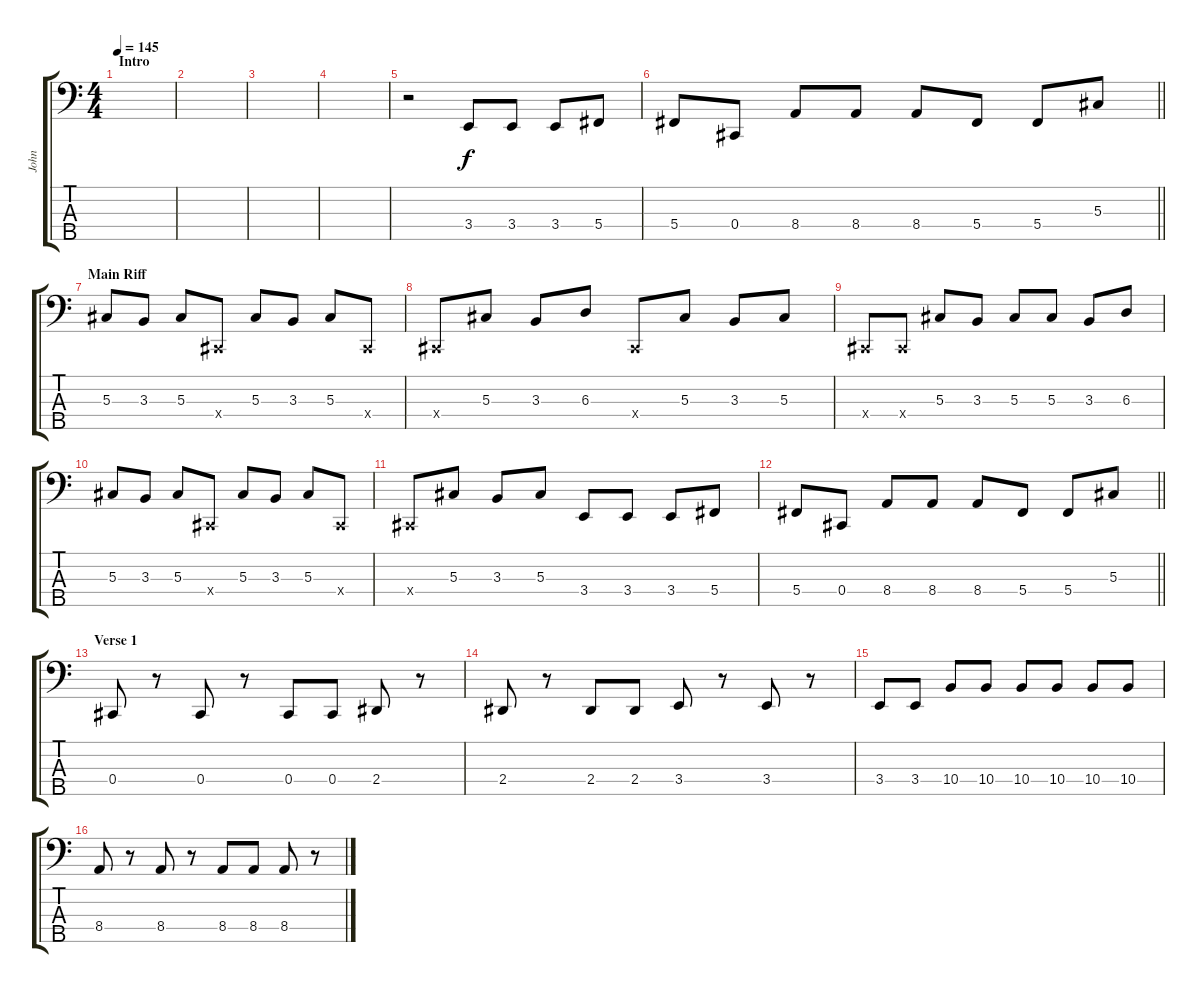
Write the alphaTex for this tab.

\track ("John" "John") {instrument electricbassfinger}
\staff {score tabs}
\tuning (Gb2 Db2 Ab1 Db1 Bb0) {hide}
\ts (4 4)
\section ("" "Intro")
\tempo 145
\clef f4
\ks c
|
|
|
|
r.2 3.4.8 3.4.8 3.4.8 5.4.8 |
\barLineRight lightlight
5.4.8 0.4.8 8.4.8 8.4.8 8.4.8 5.4.8 5.4.8 5.3.8 |
\section ("" "Main Riff")
5.3.8 3.3.8 5.3.8 0.4{x}.8 5.3.8 3.3.8 5.3.8 0.4{x}.8 |
0.4{x}.8 5.3.8 3.3.8 6.3.8 0.4{x}.8 5.3.8 3.3.8 5.3.8 |
0.4{x}.8 0.4{x}.8 5.3.8 3.3.8 5.3.8 5.3.8 3.3.8 6.3.8 |
5.3.8 3.3.8 5.3.8 0.4{x}.8 5.3.8 3.3.8 5.3.8 0.4{x}.8 |
0.4{x}.8 5.3.8 3.3.8 5.3.8 3.4.8 3.4.8 3.4.8 5.4.8 |
\barLineRight lightlight
5.4.8 0.4.8 8.4.8 8.4.8 8.4.8 5.4.8 5.4.8 5.3.8 |
\section ("" "Verse 1")
0.4.8 r.8 0.4.8 r.8 0.4.8 0.4.8 2.4.8 r.8 |
2.4.8 r.8 2.4.8 2.4.8 3.4.8 r.8 3.4.8 r.8 |
3.4.8 3.4.8 10.4.8 10.4.8 10.4.8 10.4.8 10.4.8 10.4.8 |
8.4.8 r.8 8.4.8 r.8 8.4.8 8.4.8 8.4.8 r.8
